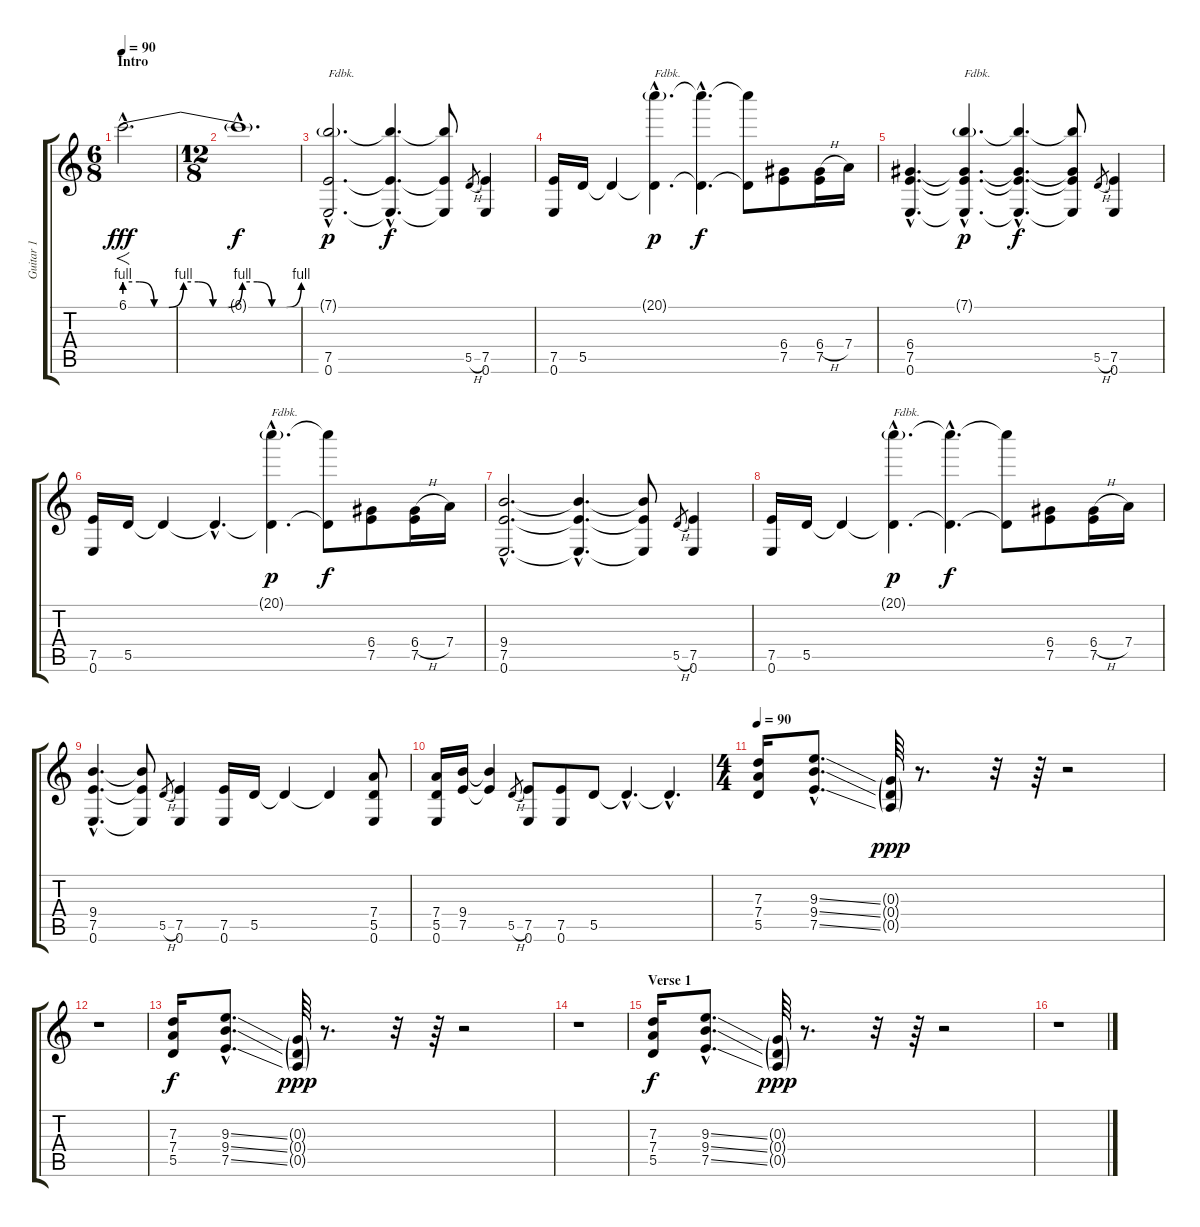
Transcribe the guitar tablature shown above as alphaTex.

\track ("Guitar 1" "Guitar 1") {instrument distortionguitar}
\staff {score tabs}
\tuning (E4 B3 G3 D3 A2 E2) {hide}
\ts (6 8)
\section ("" "Intro")
\tempo 90
\tempo 57
\tempo 90
\clef g2
\ks c
6.1{be (custom 0 4 5 4 10 0 15 0 20 4 25 4 30 0 35 0 40 4 45 4 50 0 55 0 60 4) hac}.2{f d dy fff instrument distortionguitar} |
\ts (12 8)
6.1{hac t}.1{d dy f} |
(7.1{g hac} 7.5{hac} 0.6{hac}).2{d txt "Fdbk." dy p} (7.1{hac t} 7.5{hac t} 0.6{hac t}).4{d dy f} (7.1{t} 7.5{t} 0.6{t}).8 5.5{h}.8{gr} (7.5 0.6).4 |
(7.5 0.6).16 5.5.16 5.5{t}.4 (20.1{g hac} 5.5{hac t}).4{d txt "Fdbk." dy p} (20.1{hac t} 5.5{hac t}).4{d dy f} (20.1{t} 5.5{t}).8 (6.4 7.5).8 (6.4{h} 7.5).16 7.4.16 |
(6.4{hac} 7.5{hac} 0.6{hac}).4{d} (7.1{g hac} 6.4{hac t} 7.5{hac t} 0.6{hac t}).4{d txt "Fdbk." dy p} (7.1{hac t} 6.4{hac t} 7.5{hac t} 0.6{hac t}).4{d dy f} (7.1{t} 6.4{t} 7.5{t} 0.6{t}).8 5.5{h}.8{gr} (7.5 0.6).4 |
(7.5 0.6).16 5.5.16 5.5{t}.4 5.5{hac t}.4{d} (20.1{g hac} 5.5{hac t}).4{d txt "Fdbk." dy p} (20.1{t} 5.5{t}).8{dy f} (6.4 7.5).8 (6.4{h} 7.5).16 7.4.16 |
(9.4{hac} 7.5{hac} 0.6{hac}).2{d} (9.4{hac t} 7.5{hac t} 0.6{hac t}).4{d} (9.4{t} 7.5{t} 0.6{t}).8 5.5{h}.8{gr} (7.5 0.6).4 |
(7.5 0.6).16 5.5.16 5.5{t}.4 (20.1{g hac} 5.5{hac t}).4{d txt "Fdbk." dy p} (20.1{hac t} 5.5{hac t}).4{d dy f} (20.1{t} 5.5{t}).8 (6.4 7.5).8 (6.4{h} 7.5).16 7.4.16 |
(9.4{hac} 7.5{hac} 0.6{hac}).4{d} (9.4{t} 7.5{t} 0.6{t}).8 5.5{h}.8{gr} (7.5 0.6).4 (7.5 0.6).16 5.5.16 5.5{t}.4 5.5{t}.4 (7.4 5.5 0.6).8 |
(7.4 5.5 0.6).16 (9.4 7.5).16 (9.4{t} 7.5{t}).4 5.5{h}.8{gr} (7.5 0.6).8 (7.5 0.6).8 5.5.8 5.5{hac t}.4{d} 5.5{hac t}.4{d} |
\ts (4 4)
\tempo 90
(7.3 7.4 5.5).16 (9.3{ss hac} 9.4{ss hac} 7.5{ss hac}).8{d} (0.3{g} 0.4{g} 0.5{g}).64{dy ppp} r.8{d} r.32 r.64 r.2 |
r.1 |
(7.3 7.4 5.5).16{dy f} (9.3{ss hac} 9.4{ss hac} 7.5{ss hac}).8{d} (0.3{g} 0.4{g} 0.5{g}).64{dy ppp} r.8{d} r.32 r.64 r.2 |
r.1 |
\section ("" "Verse 1")
(7.3 7.4 5.5).16{dy f} (9.3{ss hac} 9.4{ss hac} 7.5{ss hac}).8{d} (0.3{g} 0.4{g} 0.5{g}).64{dy ppp} r.8{d} r.32 r.64 r.2 |
r.1
